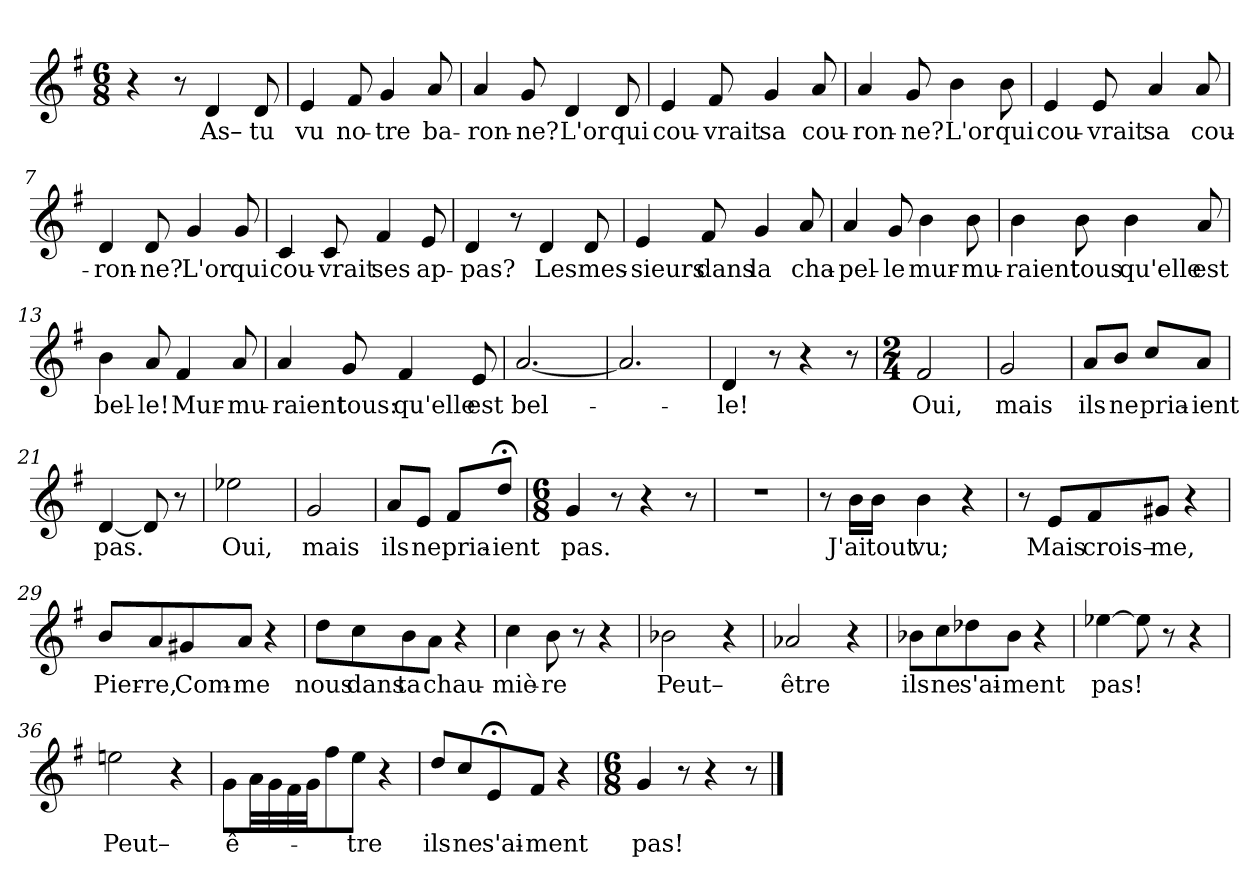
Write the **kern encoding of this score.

**kern	**text
*part1	*part1
*staff1	*staff1
*clefG2	*
*k[f#]	*
*M6/8	*
=1	=1
4r	.
8r	.
!	!LO:LY:b
4d/	As–
!	!LO:LY:b
8d/	tu
=2	=2
!	!LO:LY:b
4e/	vu
!	!LO:LY:b
8f#/	no-
!	!LO:LY:b
4g/	-tre
!	!LO:LY:b
8a/	ba-
=3	=3
!	!LO:LY:b
4a/	-ron-
!	!LO:LY:b
8g/	-ne?
!	!LO:LY:b
4d/	L'or
!	!LO:LY:b
8d/	qui
=4	=4
!	!LO:LY:b
4e/	cou-
!	!LO:LY:b
8f#/	-vrait
!	!LO:LY:b
4g/	sa
!	!LO:LY:b
8a/	cou-
=5	=5
!	!LO:LY:b
4a/	-ron-
!	!LO:LY:b
8g/	-ne?
!	!LO:LY:b
4b\	L'or
!	!LO:LY:b
8b\	qui
=6	=6
!	!LO:LY:b
4e/	cou-
!	!LO:LY:b
8e/	-vrait
!	!LO:LY:b
4a/	sa
!	!LO:LY:b
8a/	cou-
!!LO:LB:g=z
=7	=7
!	!LO:LY:b
4d/	-ron-
!	!LO:LY:b
8d/	-ne?
!	!LO:LY:b
4g/	L'or
!	!LO:LY:b
8g/	qui
=8	=8
!	!LO:LY:b
4c/	cou-
!	!LO:LY:b
8c/	-vrait
!	!LO:LY:b
4f#/	ses
!	!LO:LY:b
8e/	ap-
=9	=9
!	!LO:LY:b
4d/	-pas?
8r	.
!	!LO:LY:b
4d/	Les
!	!LO:LY:b
8d/	mes-
=10	=10
!	!LO:LY:b
4e/	-sieurs
!	!LO:LY:b
8f#/	dans
!	!LO:LY:b
4g/	la
!	!LO:LY:b
8a/	cha-
=11	=11
!	!LO:LY:b
4a/	-pel-
!	!LO:LY:b
8g/	-le
!	!LO:LY:b
4b\	mur-
!	!LO:LY:b
8b\	-mu-
=12	=12
!	!LO:LY:b
4b\	-raient
!	!LO:LY:b
8b\	tous
!	!LO:LY:b
4b\	qu'elle
!	!LO:LY:b
8a/	est
!!LO:LB:g=z
=13	=13
!	!LO:LY:b
4b\	bel-
!	!LO:LY:b
8a/	-le!
!	!LO:LY:b
4f#/	Mur-
!	!LO:LY:b
8a/	-mu-
=14	=14
!	!LO:LY:b
4a/	-raient
!	!LO:LY:b
8g/	tous:
!	!LO:LY:b
4f#/	qu'elle
!	!LO:LY:b
8e/	est
=15	=15
!	!LO:LY:b
[2.a/	bel-
=16	=16
2.a/]	.
=17	=17
!	!LO:LY:b
4d/	-le!
8r	.
4r	.
8r	.
=18	=18
*M2/4	*
!	!LO:LY:b
2f#/	Oui,
=19	=19
!	!LO:LY:b
2g/	mais
=20	=20
!	!LO:LY:b
8a/L	ils
!	!LO:LY:b
8b/J	ne
!	!LO:LY:b
8cc/L	pria-
!	!LO:LY:b
8a/J	-ient
=21	=21
!	!LO:LY:b
[4d/	pas.
8d/]	.
8r	.
=22	=22
!	!LO:LY:b
2ee-X\	Oui,
=23	=23
!	!LO:LY:b
2g/	mais
!!LO:LB:g=z
=24	=24
!	!LO:LY:b
8a/L	ils
!	!LO:LY:b
8e/J	ne
!	!LO:LY:b
8f#/L	pria-
!	!LO:LY:b
8dd;</J	-ient
=25	=25
*M6/8	*
!	!LO:LY:b
4g/	pas.
8r	.
4r	.
8r	.
=26	=26
2.r	.
=27	=27
8r	.
!	!LO:LY:b
16b\LL	J'ai
!	!LO:LY:b
16b\JJ	tout
!	!LO:LY:b
4b\	vu;
4r	.
=28	=28
8r	.
!	!LO:LY:b
8e/L	Mais
!	!LO:LY:b
8f#/	crois–
!	!LO:LY:b
8g#X/J	me,
4r	.
=29	=29
!	!LO:LY:b
8b/L	Pier-
!	!LO:LY:b
8a/	-re,
!	!LO:LY:b
8g#X/	Com-
!	!LO:LY:b
8a/J	-me
4r	.
=30	=30
!	!LO:LY:b
8dd\L	nous
!	!LO:LY:b
8cc\	dans
!	!LO:LY:b
8b\	ta
!	!LO:LY:b
8a\J	chau-
4r	.
!!LO:LB:g=z
=31	=31
!	!LO:LY:b
4cc\	-miè-
!	!LO:LY:b
8b\	-re
8r	.
4r	.
=32	=32
!	!LO:LY:b
2b-X\	Peut–
4r	.
=33	=33
!	!LO:LY:b
2a-X/	être
4r	.
=34	=34
!	!LO:LY:b
8b-X\L	ils
!	!LO:LY:b
8cc\	ne
!	!LO:LY:b
8dd-X\	s'ai-
!	!LO:LY:b
8b-\J	-ment
4r	.
=35	=35
!	!LO:LY:b
[4ee-X\	pas!
8ee-\]	.
8r	.
4r	.
=36	=36
!	!LO:LY:b
2een\	Peut–
4r	.
=37	=37
!	!LO:LY:b
8g\L	ê-
32a\LL	.
32g\	.
32f#\	.
32g\JJ	.
8ff#\	.
!	!LO:LY:b
8ee\J	-tre
4r	.
=38	=38
!	!LO:LY:b
8dd/L	ils
!	!LO:LY:b
8cc/	ne
!	!LO:LY:b
8e;</	s'ai-
!	!LO:LY:b
8f#/J	-ment
4r	.
=39	=39
*M6/8	*
!	!LO:LY:b
4g/	pas!
8r	.
4r	.
8r	.
==	==
*-	*-
